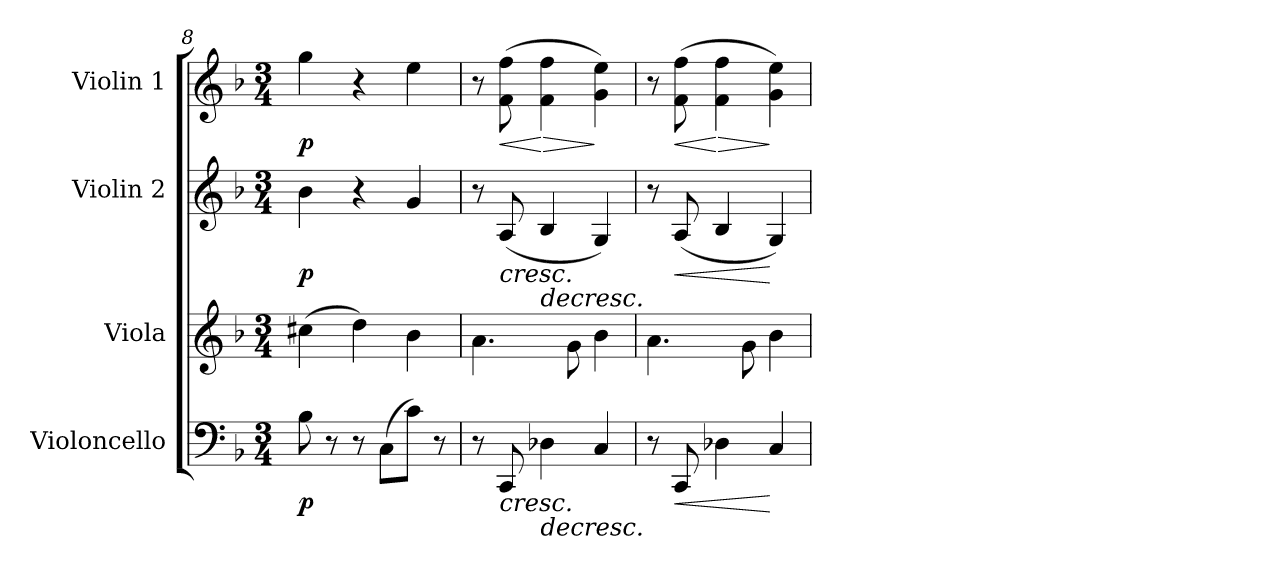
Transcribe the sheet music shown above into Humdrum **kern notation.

**kern	**dynam	**kern	**kern	**dynam	**kern	**dynam
*part4	*part4	*part3	*part2	*part2	*part1	*part1
*staff4	*staff4	*staff3	*staff2	*staff2	*staff1	*staff1
*I"Violoncello	*	*I"Viola	*I"Violin 2	*	*I"Violin 1	*
*I'Vc	*	*I'Vla	*I'Vln	*	*I'Vln	*
!!LO:LB:g=z
*clefF4	*	*clefG2	*clefG2	*	*clefG2	*
*k[b-]	*	*k[b-]	*k[b-]	*	*k[b-]	*
*M3/4	*	*M3/4	*M3/4	*	*M3/4	*
=8	=8	=8	=8	=8	=8	=8
!	!LO:DY:b	!	!	!LO:DY:b	!	!LO:DY:b
8B-\	p	(4cc#X\	4b-\	p	4gg\	p
8r	.	.	.	.	.	.
8r	.	4dd\)	4r	.	4r	.
(8C\L	.	.	.	.	.	.
8c\J)	.	4b-\	4g/	.	4ee\	.
8r	.	.	.	.	.	.
=9	=9	=9	=9	=9	=9	=9
8r	.	4.a\	8r	.	8r	.
!	!LO:HP:b	!	!	!LO:HP:b	!	!LO:HP:b
8CC/	<	.	(8A/	<	(8f\ 8ff\	<
!	!LO:HP:b	!	!	!LO:HP:b	!	!LO:HP:n=1:b
4D-X\	>	.	4B-/	>	4f\ 4ff\	[ >
.	.	8g\	.	.	.	.
4C/	[	4b-\	4G/)	[	4g\ 4ee\)	]
=10	=10	=10	=10	=10	=10	=10
8r	.	4.a\	8r	.	8r	.
!	!LO:HP:b	!	!	!LO:HP:b	!	!LO:HP:b
8CC/	<	.	(8A/	<	(8f\ 8ff\	<
!	!	!	!	!	!	!LO:HP:n=1:b
4D-X\	]	.	4B-/	]	4f\ 4ff\	[ >
.	.	8g\	.	.	.	.
4C/	[	4b-\	4G/)	[	4g\ 4ee\)	]
=	=	=	=	=	=	=
*-	*-	*-	*-	*-	*-	*-
